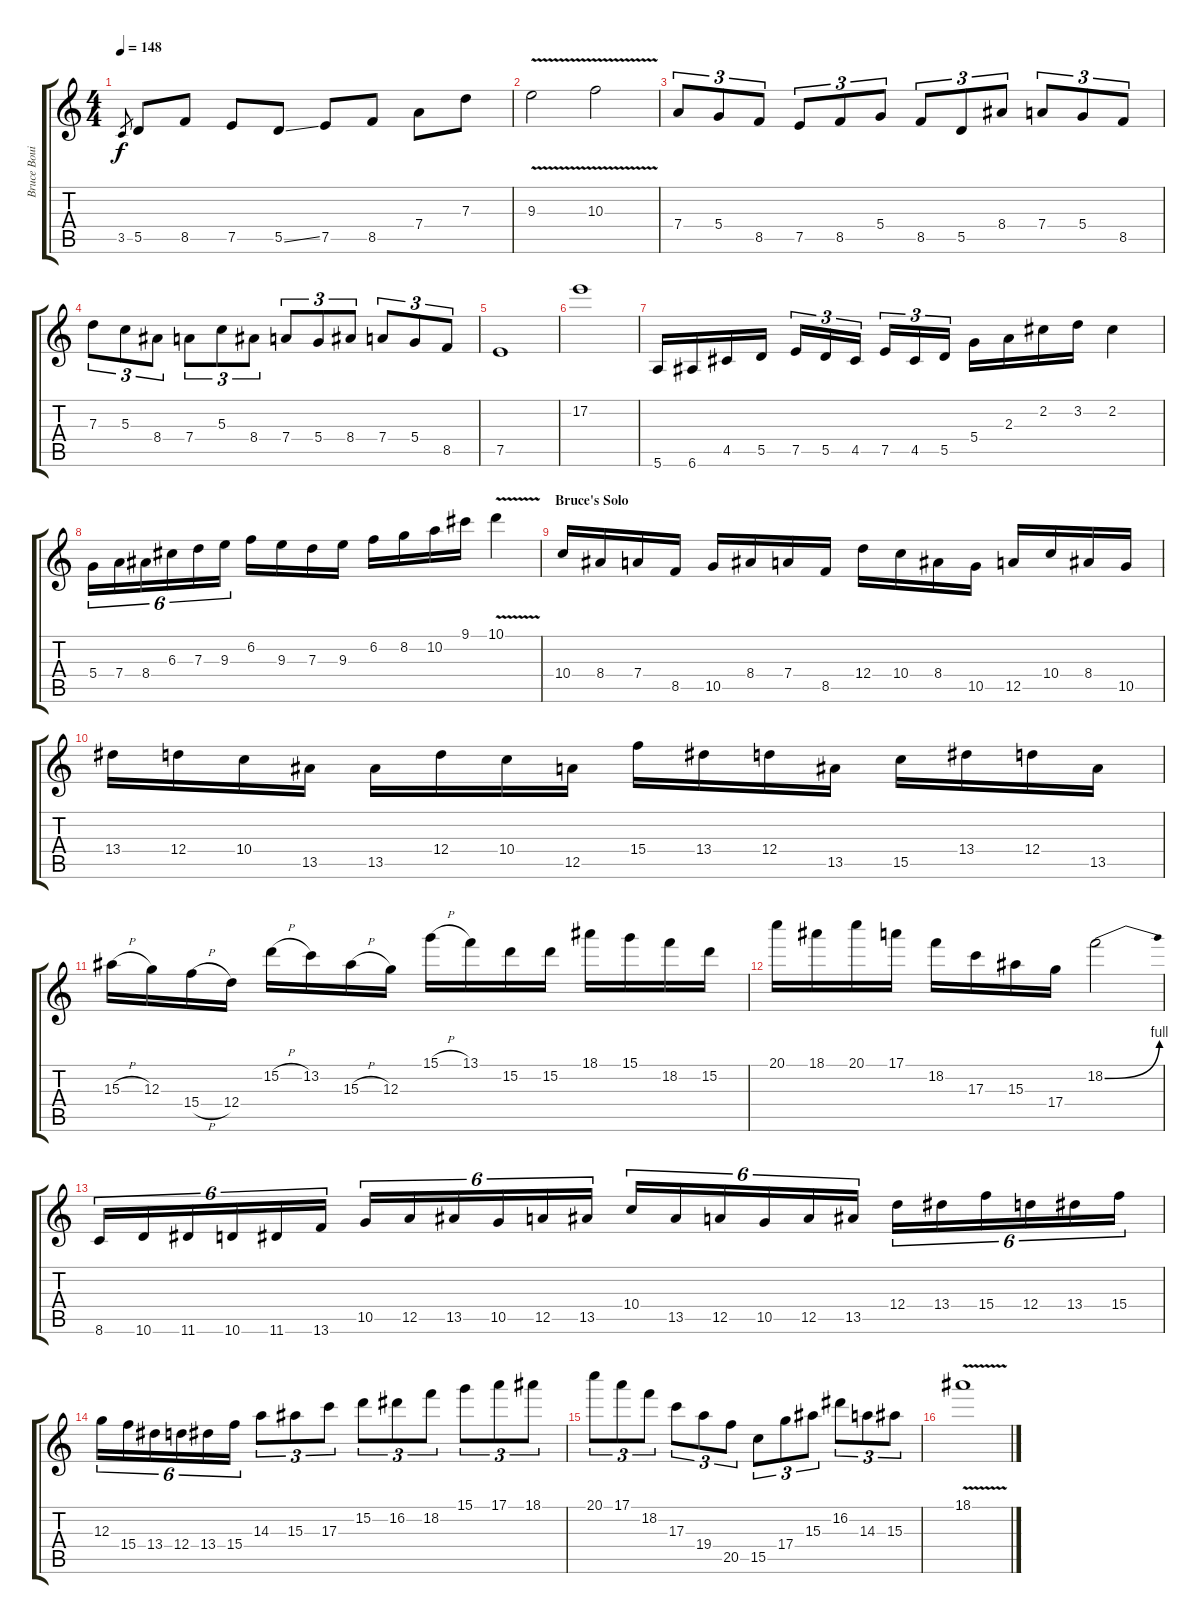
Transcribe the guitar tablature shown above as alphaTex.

\track ("Bruce Bouillet" "Bruce Boui") {instrument distortionguitar}
\staff {score tabs}
\tuning (E4 B3 G3 D3 A2 E2) {hide}
\ts (4 4)
\tempo 148
\clef g2
\ks c
3.5.8{gr dy f} 5.5.8 8.5.8 7.5.8 5.5{ss}.8 7.5.8 8.5.8 7.4.8 7.3.8 |
9.3{v}.2 10.3{v}.2 |
7.4.8{tu (3 2)} 5.4.8{tu (3 2)} 8.5.8{tu (3 2)} 7.5.8{tu (3 2)} 8.5.8{tu (3 2)} 5.4.8{tu (3 2)} 8.5.8{tu (3 2)} 5.5.8{tu (3 2)} 8.4.8{tu (3 2)} 7.4.8{tu (3 2)} 5.4.8{tu (3 2)} 8.5.8{tu (3 2)} |
7.3.8{tu (3 2)} 5.3.8{tu (3 2)} 8.4.8{tu (3 2)} 7.4.8{tu (3 2)} 5.3.8{tu (3 2)} 8.4.8{tu (3 2)} 7.4.8{tu (3 2)} 5.4.8{tu (3 2)} 8.4.8{tu (3 2)} 7.4.8{tu (3 2)} 5.4.8{tu (3 2)} 8.5.8{tu (3 2)} |
7.5.1 |
17.2.1 |
5.6.16 6.6.16 4.5.16 5.5.16 7.5.16{tu (3 2)} 5.5.16{tu (3 2)} 4.5.16{tu (3 2)} 7.5.16{tu (3 2)} 4.5.16{tu (3 2)} 5.5.16{tu (3 2)} 5.4.16 2.3.16 2.2.16 3.2.16 2.2.4 |
5.4.16{tu (6 4)} 7.4.16{tu (6 4)} 8.4.16{tu (6 4)} 6.3.16{tu (6 4)} 7.3.16{tu (6 4)} 9.3.16{tu (6 4)} 6.2.16 9.3.16 7.3.16 9.3.16 6.2.16 8.2.16 10.2.16 9.1.16 10.1{v}.4 |
\section ("" "Bruce's Solo")
10.4.16 8.4.16 7.4.16 8.5.16 10.5.16 8.4.16 7.4.16 8.5.16 12.4.16 10.4.16 8.4.16 10.5.16 12.5.16 10.4.16 8.4.16 10.5.16 |
13.4.16 12.4.16 10.4.16 13.5.16 13.5.16 12.4.16 10.4.16 12.5.16 15.4.16 13.4.16 12.4.16 13.5.16 15.5.16 13.4.16 12.4.16 13.5.16 |
15.3{h}.16 12.3.16 15.4{h}.16 12.4.16 15.2{h}.16 13.2.16 15.3{h}.16 12.3.16 15.1{h}.16 13.1.16 15.2.16 15.2.16 18.1.16 15.1.16 18.2.16 15.2.16 |
20.1.16 18.1.16 20.1.16 17.1.16 18.2.16 17.3.16 15.3.16 17.4.16 18.2{be (bend 0 0 60 4)}.2 |
8.6.16{tu (6 4)} 10.6.16{tu (6 4)} 11.6.16{tu (6 4)} 10.6.16{tu (6 4)} 11.6.16{tu (6 4)} 13.6.16{tu (6 4)} 10.5.16{tu (6 4)} 12.5.16{tu (6 4)} 13.5.16{tu (6 4)} 10.5.16{tu (6 4)} 12.5.16{tu (6 4)} 13.5.16{tu (6 4)} 10.4.16{tu (6 4)} 13.5.16{tu (6 4)} 12.5.16{tu (6 4)} 10.5.16{tu (6 4)} 12.5.16{tu (6 4)} 13.5.16{tu (6 4)} 12.4.16{tu (6 4)} 13.4.16{tu (6 4)} 15.4.16{tu (6 4)} 12.4.16{tu (6 4)} 13.4.16{tu (6 4)} 15.4.16{tu (6 4)} |
12.3.16{tu (6 4)} 15.4.16{tu (6 4)} 13.4.16{tu (6 4)} 12.4.16{tu (6 4)} 13.4.16{tu (6 4)} 15.4.16{tu (6 4)} 14.3.8{tu (3 2)} 15.3.8{tu (3 2)} 17.3.8{tu (3 2)} 15.2.8{tu (3 2)} 16.2.8{tu (3 2)} 18.2.8{tu (3 2)} 15.1.8{tu (3 2)} 17.1.8{tu (3 2)} 18.1.8{tu (3 2)} |
20.1.8{tu (3 2)} 17.1.8{tu (3 2)} 18.2.8{tu (3 2)} 17.3.8{tu (3 2)} 19.4.8{tu (3 2)} 20.5.8{tu (3 2)} 15.5.8{tu (3 2)} 17.4.8{tu (3 2)} 15.3.8{tu (3 2)} 16.2.8{tu (3 2)} 14.3.8{tu (3 2)} 15.3.8{tu (3 2)} |
18.1{v}.1
